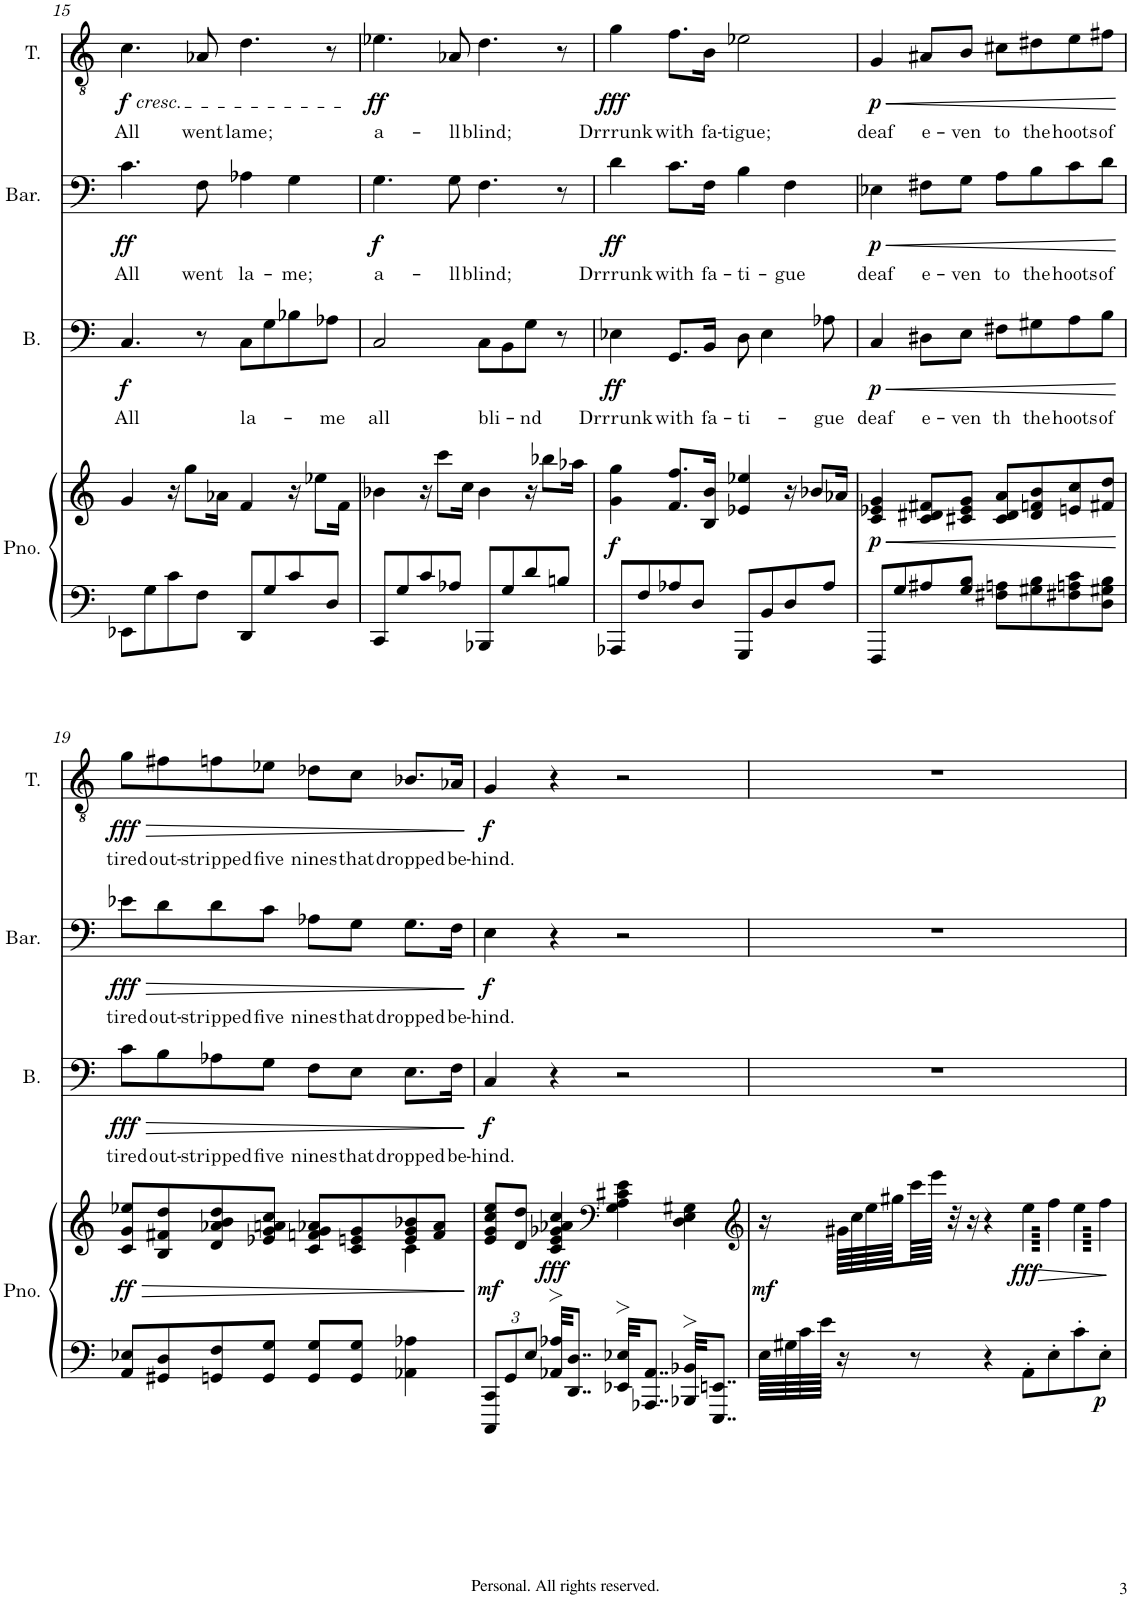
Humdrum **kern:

**kern	**kern	**dynam	**kern	**text	**dynam	**kern	**text	**dynam	**kern	**text	**dynam
*part4	*part4	*part4	*part3	*part3	*part3	*part2	*part2	*part2	*part1	*part1	*part1
*staff5	*staff4	*staff4/5	*staff3	*staff3	*staff3	*staff2	*staff2	*staff2	*staff1	*staff1	*staff1
*I"Piano	*	*	*I"Bass	*	*	*I"Baritone	*	*	*I"Tenor	*	*
*I'Pno.	*	*	*I'B.	*	*	*I'Bar.	*	*	*I'T.	*	*
!!LO:PB:g=z
*clefF4	*clefG2	*	*clefF4	*	*	*clefF4	*	*	*clefGv2	*	*
*k[]	*k[]	*	*k[]	*	*	*k[]	*	*	*k[]	*	*
*M4/4	*M4/4	*	*M4/4	*	*	*M4/4	*	*	*M4/4	*	*
=15	=15	=15	=15	=15	=15	=15	=15	=15	=15	=15	=15
!	!	!	!	!	!	!	!	!	!LO:TX:b:i:t=cresc.	!	!
!	!	!	!	!LO:LY:b	!LO:DY:b	!	!LO:LY:b	!LO:DY:b	!	!LO:LY:b	!LO:DY:b
8EE-X\L	4g/	.	4.C/	All	f	4.c\	All	ff	4.c\	All	f
8G\	.	.	.	.	.	.	.	.	.	.	.
8c\	16r	.	.	.	.	.	.	.	.	.	.
.	8gg\L	.	.	.	.	.	.	.	.	.	.
!	!	!	!	!	!	!	!LO:LY:b	!	!	!LO:LY:b	!
8F\J	.	.	8r	.	.	8F\	went	.	8A-X/	went	.
.	16a-X\Jk	.	.	.	.	.	.	.	.	.	.
!	!	!	!	!LO:LY:b	!	!	!LO:LY:b	!	!	!LO:LY:b	!
8DD/L	4f/	.	8C\L	la-	.	4A-X\	la-	.	4.d\	lame;	.
8G/	.	.	8G\	.	.	.	.	.	.	.	.
!	!	!	!	!	!	!	!LO:LY:b	!	!	!	!
8c/	16r	.	8B-X\	.	.	4G\	-me;	.	.	.	.
.	8ee-X\L	.	.	.	.	.	.	.	.	.	.
!	!	!	!	!LO:LY:b	!	!	!	!	!	!	!
8D/J	.	.	8A-X\J	-me	.	.	.	.	8r	.	.
.	16f\Jk	.	.	.	.	.	.	.	.	.	.
=16	=16	=16	=16	=16	=16	=16	=16	=16	=16	=16	=16
!	!	!	!	!LO:LY:b	!	!	!LO:LY:b	!LO:DY:b	!	!LO:LY:b	!LO:DY:b
8CC/L	4b-X\	.	2C/	all	.	4.G\	a-	f	4.e-X\	a-	ff
8G/	.	.	.	.	.	.	.	.	.	.	.
8c/	16r	.	.	.	.	.	.	.	.	.	.
.	8ccc\L	.	.	.	.	.	.	.	.	.	.
!	!	!	!	!	!	!	!LO:LY:b	!	!	!LO:LY:b	!
8A-X/J	.	.	.	.	.	8G\	-ll	.	8A-X/	-ll	.
.	16cc\Jk	.	.	.	.	.	.	.	.	.	.
!	!	!	!	!LO:LY:b	!	!	!LO:LY:b	!	!	!LO:LY:b	!
8BBB-X/L	4b-\	.	8C\L	bli-	.	4.F\	blind;	.	4.d\	blind;	.
8G/	.	.	8BB\	.	.	.	.	.	.	.	.
!	!	!	!	!LO:LY:b	!	!	!	!	!	!	!
8d/	16r	.	8G\J	-nd	.	.	.	.	.	.	.
.	8bb-X\L	.	.	.	.	.	.	.	.	.	.
8Bn/J	.	.	8r	.	.	8r	.	.	8r	.	.
.	16aa-X\Jk	.	.	.	.	.	.	.	.	.	.
=17	=17	=17	=17	=17	=17	=17	=17	=17	=17	=17	=17
!	!	!LO:DY:b	!	!LO:LY:b	!LO:DY:b	!	!LO:LY:b	!LO:DY:b	!	!LO:LY:b	!LO:DY:b
8AAA-X/L	4g\ 4gg\	f	4E-X\	Drrrunk	ff	4d\	Drrrunk	ff	4g\	Drrrunk	fff
8F/	.	.	.	.	.	.	.	.	.	.	.
!	!	!	!	!LO:LY:b	!	!	!LO:LY:b	!	!	!LO:LY:b	!
8A-X/	8.f/ 8.ff/L	.	8.GG/L	with	.	8.c\L	with	.	8.f\L	with	.
8D/J	.	.	.	.	.	.	.	.	.	.	.
!	!	!	!	!LO:LY:b	!	!	!LO:LY:b	!	!	!LO:LY:b	!
.	16B/ 16b/Jk	.	16BB/Jk	fa-	.	16F\Jk	fa-	.	16B\Jk	fa-	.
!	!	!	!	!LO:LY:b	!	!	!LO:LY:b	!	!	!LO:LY:b	!
8GGG/L	4e-X/ 4ee-X/	.	8D\	-ti-	.	4B\	-ti-	.	2e-X\	-tigue;	.
8BB/	.	.	4E-\	.	.	.	.	.	.	.	.
!	!	!	!	!	!	!	!LO:LY:b	!	!	!	!
8D/	16r	.	.	.	.	4F\	-gue	.	.	.	.
.	8b-X/L	.	.	.	.	.	.	.	.	.	.
!	!	!	!	!LO:LY:b	!	!	!	!	!	!	!
8A-/J	.	.	8A-X\	-gue	.	.	.	.	.	.	.
.	16a-X/Jk	.	.	.	.	.	.	.	.	.	.
=18	=18	=18	=18	=18	=18	=18	=18	=18	=18	=18	=18
!	!	!LO:HP:b	!	!LO:LY:b	!LO:HP:b	!	!LO:LY:b	!LO:HP:b	!	!LO:LY:b	!LO:HP:b
!	!	!LO:DY:n=1:b	!	!	!LO:DY:n=1:b	!	!	!LO:DY:n=1:b	!	!	!LO:DY:n=1:b
8FFF/L	4c/ 4e-X/ 4g/	< p	4C/	deaf	< p	4E-X\	deaf	< p	4G/	deaf	< p
8G/	.	.	.	.	.	.	.	.	.	.	.
!	!	!	!	!LO:LY:b	!	!	!LO:LY:b	!	!	!LO:LY:b	!
8A#X/	8c/ 8d#X/ 8f#X/L	.	8D#X\L	e-	.	8F#X\L	e-	.	8A#X/L	e-	.
!	!	!	!	!LO:LY:b	!	!	!LO:LY:b	!	!	!LO:LY:b	!
8G/ 8B/J	8c#X/ 8e-/ 8g/J	.	8E\J	-ven	.	8G\J	-ven	.	8B/J	-ven	.
!	!	!	!	!LO:LY:b	!	!	!LO:LY:b	!	!	!LO:LY:b	!
8F#X\ 8An\L	8c#/ 8d#/ 8a/L	.	8F#X\L	th	.	8A\L	to	.	8c#X\L	to	.
!	!	!	!	!LO:LY:b	!	!	!LO:LY:b	!	!	!LO:LY:b	!
8G#X\ 8B\	8d#/ 8fn/ 8b/	.	8G#X\	the	.	8B\	the	.	8d#X\	the	.
!	!	!	!	!LO:LY:b	!	!	!LO:LY:b	!	!	!LO:LY:b	!
8F#X\ 8An\ 8c\	8en/ 8cc/	.	8A\	hoots	.	8c\	hoots	.	8e\	hoots	.
!	!	!	!	!LO:LY:b	!	!	!LO:LY:b	!	!	!LO:LY:b	!
8D\ 8G#X\ 8B\J	8f#X/ 8dd/J	.	8B\J	of	.	8d\J	of	.	8f#X\J	of	.
.	.	[	.	.	[	.	.	[	.	.	[
!!LO:LB:g=z
=19	=19	=19	=19	=19	=19	=19	=19	=19	=19	=19	=19
!	!	!LO:HP:b	!	!LO:LY:b	!LO:HP:b	!	!LO:LY:b	!LO:HP:b	!	!LO:LY:b	!LO:HP:b
*	*^	*	*	*	*	*	*	*	*	*	*
!	!	!	!LO:DY:n=1:b	!	!	!LO:DY:n=1:b	!	!	!LO:DY:n=1:b	!	!	!LO:DY:n=1:b
8AA/ 8E-X/L	8c/ 8g/ 8ee-X/L	2.ryy	> ff	8c\L	tired	> fff	8e-X\L	tired	> fff	8g\L	tired	> fff
!	!	!	!	!	!LO:LY:b	!	!	!LO:LY:b	!	!	!LO:LY:b	!
8GG#X/ 8D/	8B/ 8f#X/ 8dd/	.	.	8B\	out-	.	8d\	out-	.	8f#X\	out-	.
!	!	!	!	!	!LO:LY:b	!	!	!LO:LY:b	!	!	!LO:LY:b	!
8GGn/ 8F/	8d/ 8a-X/ 8b/ 8dd/	.	.	8A-X\	-stripped	.	8d\	-stripped	.	8fn\	-stripped	.
!	!	!	!	!	!LO:LY:b	!	!	!LO:LY:b	!	!	!LO:LY:b	!
8GG/ 8G/J	8e-X/ 8g/ 8an/ 8cc/J	.	.	8G\J	five	.	8c\J	five	.	8e-X\J	five	.
!	!	!	!	!	!LO:LY:b	!	!	!LO:LY:b	!	!	!LO:LY:b	!
8GG/ 8G/L	8c/ 8fn/ 8g/ 8a-X/L	.	.	8F\L	nines	.	8A-X\L	nines	.	8d-X\L	nines	.
!	!	!	!	!	!LO:LY:b	!	!	!LO:LY:b	!	!	!LO:LY:b	!
8GG/ 8G/J	8c/ 8en/ 8g/	.	.	8E\J	that	.	8G\J	that	.	8c\J	that	.
!	!	!	!	!	!LO:LY:b	!	!	!LO:LY:b	!	!	!LO:LY:b	!
4AA-X\ 4A-X\	8e/ 8g/ 8b-X/	4c\	.	8.E\L	dropped	.	8.G\L	dropped	.	8.B-X/L	dropped	.
.	8f/ 8a-/J	.	.	.	.	.	.	.	.	.	.	.
!	!	!	!	!	!LO:LY:b	!	!	!LO:LY:b	!	!	!LO:LY:b	!
.	.	.	.	16F\Jk	be-	.	16F\Jk	be-	.	16A-X/Jk	be-	.
*	*v	*v	*	*	*	*	*	*	*	*	*	*
.	.	]	.	.	]	.	.	]	.	.	]
=20	=20	=20	=20	=20	=20	=20	=20	=20	=20	=20	=20
*Xbrackettup	*	*	*	*	*	*	*	*	*	*	*
!	!	!LO:DY:b	!	!LO:LY:b	!LO:DY:b	!	!LO:LY:b	!LO:DY:b	!	!LO:LY:b	!LO:DY:b
12CCC/ 12CC/L	8e/ 8g/ 8cc/ 8ee/L	mf	4C/	-hind.	f	4E\	-hind.	f	4G/	-hind.	f
12GG/	.	.	.	.	.	.	.	.	.	.	.
.	8d/ 8dd/J	.	.	.	.	.	.	.	.	.	.
12E/J	.	.	.	.	.	.	.	.	.	.	.
!	!	!LO:DY:b	!	!	!	!	!	!	!	!	!
32AA-X/> 32A-X/>KKL	4c/ 4e/ 4g-X/ 4a-X/ 4cc/	fff	4r	.	.	4r	.	.	4r	.	.
8..DD/ 8..D/J	.	.	.	.	.	.	.	.	.	.	.
*	*clefF4	*	*	*	*	*	*	*	*	*	*
32EE-X/> 32E-X/>KKL	4G\ 4A\ 4c#X\ 4e\	.	2r	.	.	2r	.	.	2r	.	.
8..AAA-X/ 8..AA-/J	.	.	.	.	.	.	.	.	.	.	.
32BBB-X/> 32BB-X/>KKL	4D\ 4E\ 4G#X\	.	.	.	.	.	.	.	.	.	.
8..EEE/ 8..EEn/J	.	.	.	.	.	.	.	.	.	.	.
=21	=21	=21	=21	=21	=21	=21	=21	=21	=21	=21	=21
*	*clefG2	*	*	*	*	*	*	*	*	*	*
!	!	!LO:DY:b	!	!	!	!	!	!	!	!	!
64E\LLLL	16r	mf	1r	.	.	1r	.	.	1r	.	.
64G#X\	.	.	.	.	.	.	.	.	.	.	.
64c\	.	.	.	.	.	.	.	.	.	.	.
64e\JJJJ	.	.	.	.	.	.	.	.	.	.	.
16r	64g#X\LLLL	.	.	.	.	.	.	.	.	.	.
.	64cc\	.	.	.	.	.	.	.	.	.	.
.	64ee\	.	.	.	.	.	.	.	.	.	.
.	64gg#X\	.	.	.	.	.	.	.	.	.	.
8r	64ccc\	.	.	.	.	.	.	.	.	.	.
.	64eee\JJJJ	.	.	.	.	.	.	.	.	.	.
.	32r	.	.	.	.	.	.	.	.	.	.
.	16r	.	.	.	.	.	.	.	.	.	.
4r	4r	.	.	.	.	.	.	.	.	.	.
!	!	!LO:HP:b	!	!	!	!	!	!	!	!	!
!	!	!LO:DY:n=1:b	!	!	!	!	!	!	!	!	!
*	*tremolo	*	*	*	*	*	*	*	*	*	*
8AA'\L	128ee\LLLLL	> fff	.	.	.	.	.	.	.	.	.
.	128ff\	.	.	.	.	.	.	.	.	.	.
.	128ee\	.	.	.	.	.	.	.	.	.	.
.	128ff\	.	.	.	.	.	.	.	.	.	.
.	128ee\	.	.	.	.	.	.	.	.	.	.
.	128ff\	.	.	.	.	.	.	.	.	.	.
.	128ee\	.	.	.	.	.	.	.	.	.	.
.	128ff\	.	.	.	.	.	.	.	.	.	.
.	128ee\	.	.	.	.	.	.	.	.	.	.
.	128ff\	.	.	.	.	.	.	.	.	.	.
.	128ee\	.	.	.	.	.	.	.	.	.	.
.	128ff\	.	.	.	.	.	.	.	.	.	.
.	128ee\	.	.	.	.	.	.	.	.	.	.
.	128ff\	.	.	.	.	.	.	.	.	.	.
.	128ee\	.	.	.	.	.	.	.	.	.	.
.	128ff\	.	.	.	.	.	.	.	.	.	.
8E'\	128ee\	.	.	.	.	.	.	.	.	.	.
.	128ff\	.	.	.	.	.	.	.	.	.	.
.	128ee\	.	.	.	.	.	.	.	.	.	.
.	128ff\	.	.	.	.	.	.	.	.	.	.
.	128ee\	.	.	.	.	.	.	.	.	.	.
.	128ff\	.	.	.	.	.	.	.	.	.	.
.	128ee\	.	.	.	.	.	.	.	.	.	.
.	128ff\	.	.	.	.	.	.	.	.	.	.
.	128ee\	.	.	.	.	.	.	.	.	.	.
.	128ff\	.	.	.	.	.	.	.	.	.	.
.	128ee\	.	.	.	.	.	.	.	.	.	.
.	128ff\	.	.	.	.	.	.	.	.	.	.
.	128ee\	.	.	.	.	.	.	.	.	.	.
.	128ff\	.	.	.	.	.	.	.	.	.	.
.	128ee\	.	.	.	.	.	.	.	.	.	.
.	128ff\JJJJJ	.	.	.	.	.	.	.	.	.	.
8c'\	128ee\LLLLL	.	.	.	.	.	.	.	.	.	.
.	128ff\	.	.	.	.	.	.	.	.	.	.
.	128ee\	.	.	.	.	.	.	.	.	.	.
.	128ff\	.	.	.	.	.	.	.	.	.	.
.	128ee\	.	.	.	.	.	.	.	.	.	.
.	128ff\	.	.	.	.	.	.	.	.	.	.
.	128ee\	.	.	.	.	.	.	.	.	.	.
.	128ff\	.	.	.	.	.	.	.	.	.	.
.	128ee\	.	.	.	.	.	.	.	.	.	.
.	128ff\	.	.	.	.	.	.	.	.	.	.
.	128ee\	.	.	.	.	.	.	.	.	.	.
.	128ff\	.	.	.	.	.	.	.	.	.	.
.	128ee\	.	.	.	.	.	.	.	.	.	.
.	128ff\	.	.	.	.	.	.	.	.	.	.
.	128ee\	.	.	.	.	.	.	.	.	.	.
.	128ff\	.	.	.	.	.	.	.	.	.	.
!	!	!LO:DY:n=2:b=2	!	!	!	!	!	!	!	!	!
8E'\J	128ee\	p	.	.	.	.	.	.	.	.	.
.	128ff\	.	.	.	.	.	.	.	.	.	.
.	128ee\	.	.	.	.	.	.	.	.	.	.
.	128ff\	.	.	.	.	.	.	.	.	.	.
.	128ee\	.	.	.	.	.	.	.	.	.	.
.	128ff\	.	.	.	.	.	.	.	.	.	.
.	128ee\	.	.	.	.	.	.	.	.	.	.
.	128ff\	.	.	.	.	.	.	.	.	.	.
.	128ee\	.	.	.	.	.	.	.	.	.	.
.	128ff\	.	.	.	.	.	.	.	.	.	.
.	128ee\	.	.	.	.	.	.	.	.	.	.
.	128ff\	.	.	.	.	.	.	.	.	.	.
.	128ee\	.	.	.	.	.	.	.	.	.	.
.	128ff\	.	.	.	.	.	.	.	.	.	.
.	128ee\	.	.	.	.	.	.	.	.	.	.
.	128ff\JJJJJ	.	.	.	.	.	.	.	.	.	.
*	*Xtremolo	*	*	*	*	*	*	*	*	*	*
.	.	]	.	.	.	.	.	.	.	.	.
.	.	.	.	.	.	.	.	.	.	.	.
.	.	.	.	.	.	.	.	.	.	.	.
.	.	.	.	.	.	.	.	.	.	.	.
.	.	.	.	.	.	.	.	.	.	.	.
.	.	.	.	.	.	.	.	.	.	.	.
.	.	.	.	.	.	.	.	.	.	.	.
.	.	.	.	.	.	.	.	.	.	.	.
.	.	.	.	.	.	.	.	.	.	.	.
.	.	.	.	.	.	.	.	.	.	.	.
.	.	.	.	.	.	.	.	.	.	.	.
.	.	.	.	.	.	.	.	.	.	.	.
.	.	.	.	.	.	.	.	.	.	.	.
.	.	.	.	.	.	.	.	.	.	.	.
.	.	.	.	.	.	.	.	.	.	.	.
.	.	.	.	.	.	.	.	.	.	.	.
=	=	=	=	=	=	=	=	=	=	=	=
*-	*-	*-	*-	*-	*-	*-	*-	*-	*-	*-	*-
